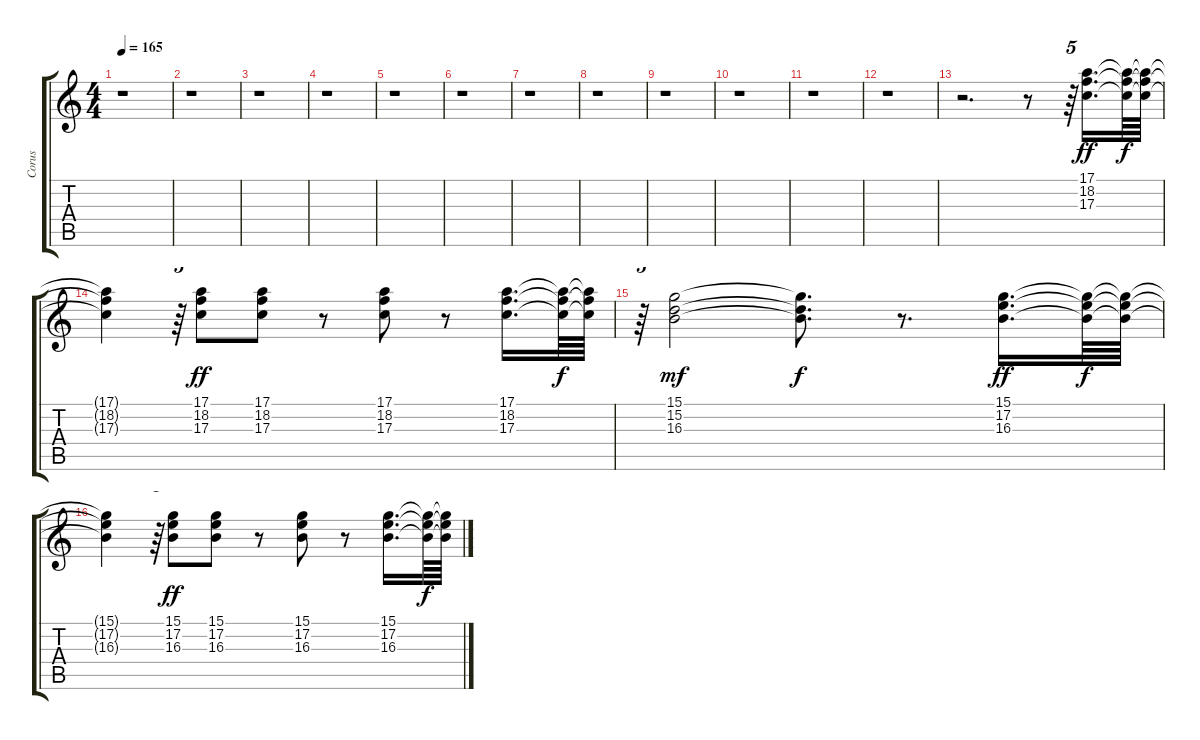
\track ("Corus" "Corus") {instrument lead2sawtooth}
\staff {score tabs}
\tuning (E4 B3 G3 D3 A2 E2) {hide}
\ts (4 4)
\tempo 165
\clef g2
\ks c
r.1{dy f} |
r.1 |
r.1 |
r.1 |
r.1 |
r.1 |
r.1 |
r.1 |
r.1 |
r.1 |
r.1 |
r.1 |
r.2{d} r.8 r.64{tu (5 4)} (17.1 18.2 17.3).16{d dy ff} (17.1{t} 18.2{t} 17.3{t}).64{dy f} (17.1{t} 18.2{t} 17.3{t}).64 |
(17.1{t} 18.2{t} 17.3{t}).4 r.64{tu (5 4)} (17.1 18.2 17.3).8{dy ff} (17.1 18.2 17.3).8 r.8 (17.1 18.2 17.3).8 r.8 (17.1 18.2 17.3).16{d} (17.1{t} 18.2{t} 17.3{t}).64{dy f} (17.1{t} 18.2{t} 17.3{t}).64 |
r.64{tu (5 4)} (15.1 15.2 16.3).2{dy mf} (15.1{t} 15.2{t} 16.3{t}).8{d dy f} r.8{d} (15.1 17.2 16.3).16{d dy ff} (15.1{t} 17.2{t} 16.3{t}).64{dy f} (15.1{t} 17.2{t} 16.3{t}).64 |
(15.1{t} 17.2{t} 16.3{t}).4 r.64{tu (5 4)} (15.1 17.2 16.3).8{dy ff} (15.1 17.2 16.3).8 r.8 (15.1 17.2 16.3).8 r.8 (15.1 17.2 16.3).16{d} (15.1{t} 17.2{t} 16.3{t}).64{dy f} (15.1{t} 17.2{t} 16.3{t}).64
